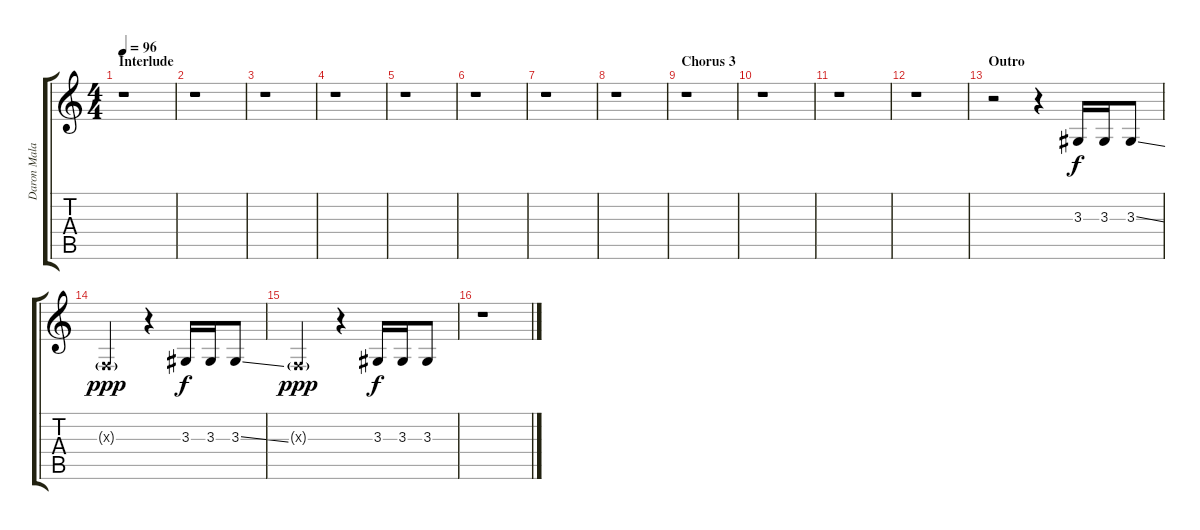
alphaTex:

\track ("Daron Malakian [Vocals]" "Daron Mala") {instrument altosax}
\staff {score tabs}
\tuning (D4 A3 F3 C3 G2 C2) {hide}
\ts (4 4)
\section ("" "Interlude")
\tempo 96
\clef g2
\ks c
r.1{dy f} |
r.1 |
r.1 |
r.1 |
r.1 |
r.1 |
r.1 |
r.1 |
\section ("" "Chorus 3")
r.1 |
r.1 |
r.1 |
r.1 |
\section ("" "Outro")
r.2 r.4 3.3.16 3.3.16 3.3{ss}.8 |
0.3{g x}.2{dy ppp} r.4 3.3.16{dy f} 3.3.16 3.3{ss}.8 |
0.3{g x}.2{dy ppp} r.4 3.3.16{dy f} 3.3.16 3.3.8 |
r.1
